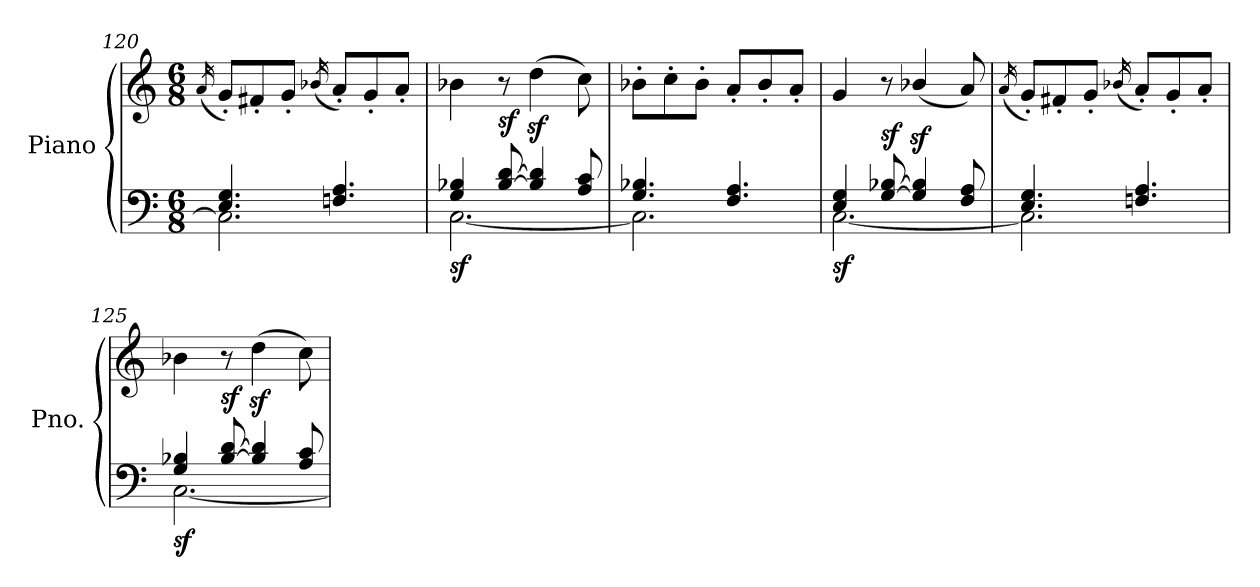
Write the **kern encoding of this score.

**kern	**kern	**dynam
*part1	*part1	*part1
*staff2	*staff1	*staff1/2
*I"Piano	*	*
*I'Pno.	*	*
!!LO:PB:g=z
*clefF4	*clefG2	*
*k[]	*k[]	*
*M6/8	*M6/8	*
=120	=120	=120
.	(<16qa/	.
*^	*	*
4.E/ 4.G/	2.C\]	8g'/L)	.
.	.	8f#X'/	.
.	.	8g'/J	.
.	.	(<16qb-X/	.
4.Fn/ 4.A/	.	8a'/L)	.
.	.	8g'/	.
.	.	8a'/J	.
=121	=121	=121	=121
!	!	!	!LO:DY:b=2
4G/ 4B-X/	[2.C\	4b-X\	sf
!	!	!	!LO:DY:b
[8B-/ [8d/	.	8r	sf
4B-/] 4d/]	.	(>4ddz>\	.
8A/ 8c/	.	8cc\)	.
=122	=122	=122	=122
4.G/ 4.B-X/	2.C\]	8b-X'\L	.
.	.	8cc'\	.
.	.	8b-'\J	.
4.F/ 4.A/	.	8a'/L	.
.	.	8b-'/	.
.	.	8a'/J	.
=123	=123	=123	=123
!	!	!	!LO:DY:b=2
4E/ 4G/	[2.C\	4g/	sf
!	!	!	!LO:DY:a=2
[8G/ [8B-X/	.	8r	sf
4G/] 4B-/]	.	(<4b-Xz>/	.
8F/ 8A/	.	8a/)	.
=124	=124	=124	=124
.	.	(<16qa/	.
4.E/ 4.G/	2.C\]	8g'/L)	.
.	.	8f#X'/	.
.	.	8g'/J	.
.	.	(<16qb-X/	.
4.Fn/ 4.A/	.	8a'/L)	.
.	.	8g'/	.
.	.	8a'/J	.
=125	=125	=125	=125
!	!	!	!LO:DY:b=2
4G/ 4B-X/	[2.C\	4b-X\	sf
!	!	!	!LO:DY:a=2
[8B-/ [8d/	.	8r	sf
4B-/] 4d/]	.	(>4ddz>\	.
8A/ 8c/	.	8cc\)	.
*v	*v	*	*
=	=	=
*-	*-	*-
